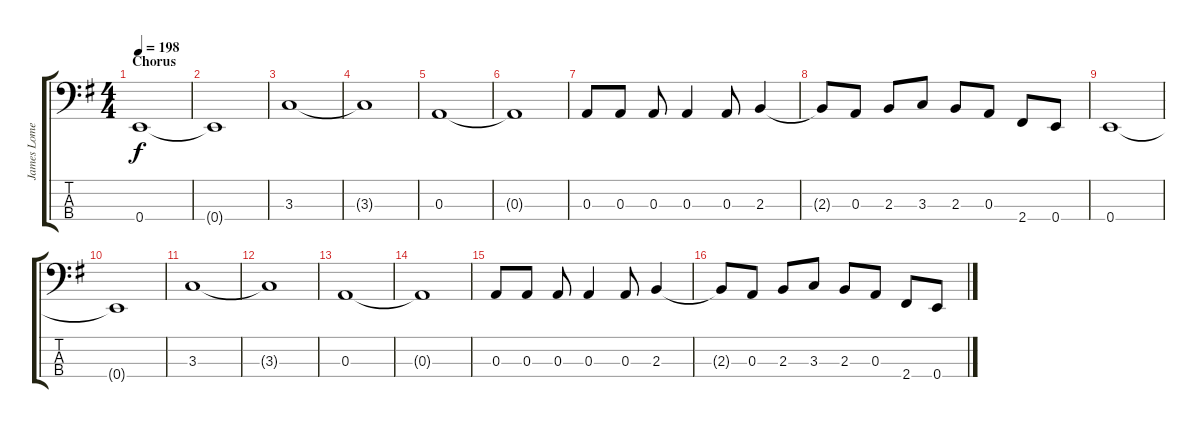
\track ("James Lomenzo" "James Lome") {instrument electricbasspick}
\staff {score tabs}
\tuning (G2 D2 A1 E1) {hide}
\ts (4 4)
\section ("" "Chorus")
\tempo 198
\clef f4
\ks g
0.4.1{dy f} |
0.4{t}.1 |
3.3.1 |
3.3{t}.1 |
0.3.1 |
0.3{t}.1 |
0.3.8 0.3.8 0.3.8 0.3.4 0.3.8 2.3.4 |
2.3{t}.8 0.3.8 2.3.8 3.3.8 2.3.8 0.3.8 2.4.8 0.4.8 |
0.4.1 |
0.4{t}.1 |
3.3.1 |
3.3{t}.1 |
0.3.1 |
0.3{t}.1 |
0.3.8 0.3.8 0.3.8 0.3.4 0.3.8 2.3.4 |
2.3{t}.8 0.3.8 2.3.8 3.3.8 2.3.8 0.3.8 2.4.8 0.4.8
